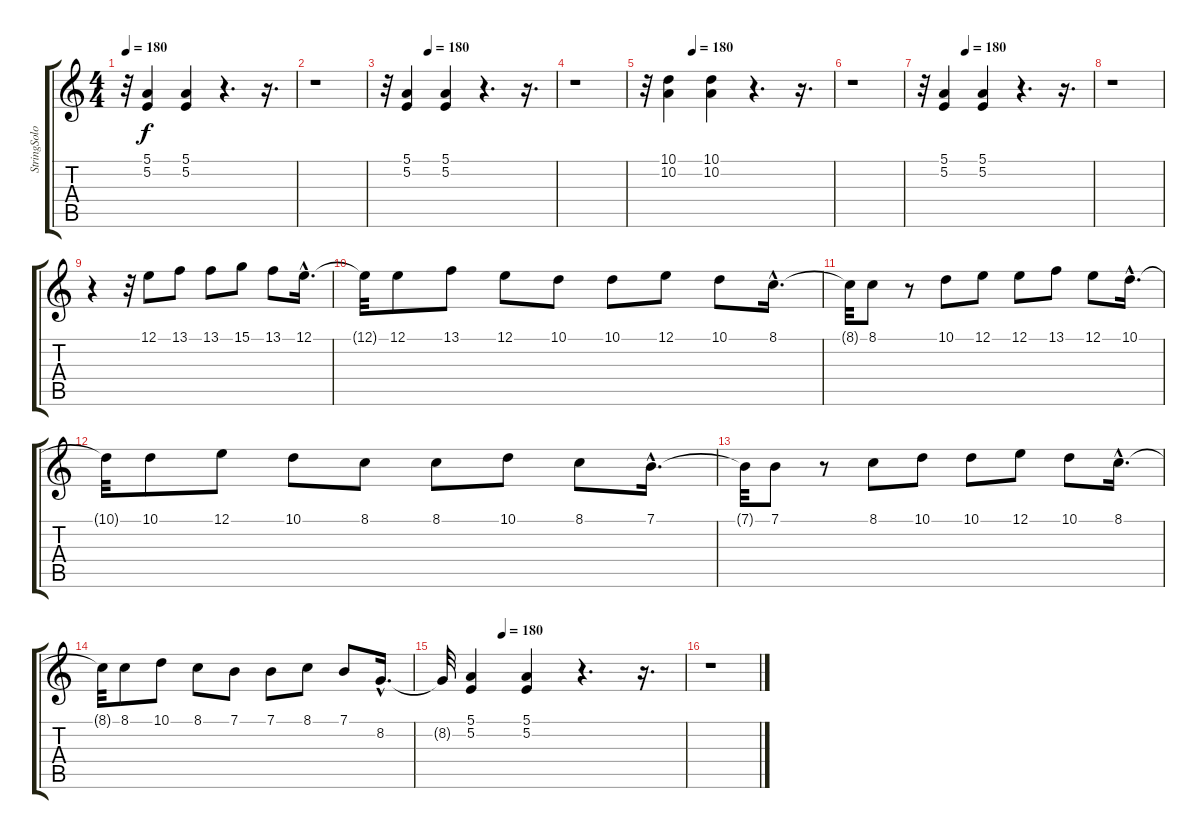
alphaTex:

\track ("StringSolo" "StringSolo") {instrument stringensemble1}
\staff {score tabs}
\tuning (E4 B3 G3 D3 A2 E2) {hide}
\ts (4 4)
\tempo 180
\clef g2
\ks c
r.32{dy f instrument stringensemble1} (5.1 5.2).4 (5.1 5.2).4 r.4{d} r.16{d} |
r.1 |
\tempo (180 0.25)
r.32 (5.1 5.2).4 (5.1 5.2).4 r.4{d} r.16{d} |
r.1 |
\tempo (180 0.25)
r.32 (10.1 10.2).4 (10.1 10.2).4 r.4{d} r.16{d} |
r.1 |
\tempo (180 0.25)
r.32 (5.1 5.2).4 (5.1 5.2).4 r.4{d} r.16{d} |
r.1 |
r.4 r.32 12.1.8 13.1.8 13.1.8 15.1.8 13.1.8 12.1{hac}.16{d} |
12.1{t}.32 12.1.8 13.1.8 12.1.8 10.1.8 10.1.8 12.1.8 10.1.8 8.1{hac}.16{d} |
8.1{t}.32 8.1.8 r.8 10.1.8 12.1.8 12.1.8 13.1.8 12.1.8 10.1{hac}.16{d} |
10.1{t}.32 10.1.8 12.1.8 10.1.8 8.1.8 8.1.8 10.1.8 8.1.8 7.1{hac}.16{d} |
7.1{t}.32 7.1.8 r.8 8.1.8 10.1.8 10.1.8 12.1.8 10.1.8 8.1{hac}.16{d} |
8.1{t}.32 8.1.8 10.1.8 8.1.8 7.1.8 7.1.8 8.1.8 7.1.8 8.2{hac}.16{d} |
\tempo (180 0.25)
8.2{t}.32 (5.1 5.2).4 (5.1 5.2).4 r.4{d} r.16{d} |
r.1
